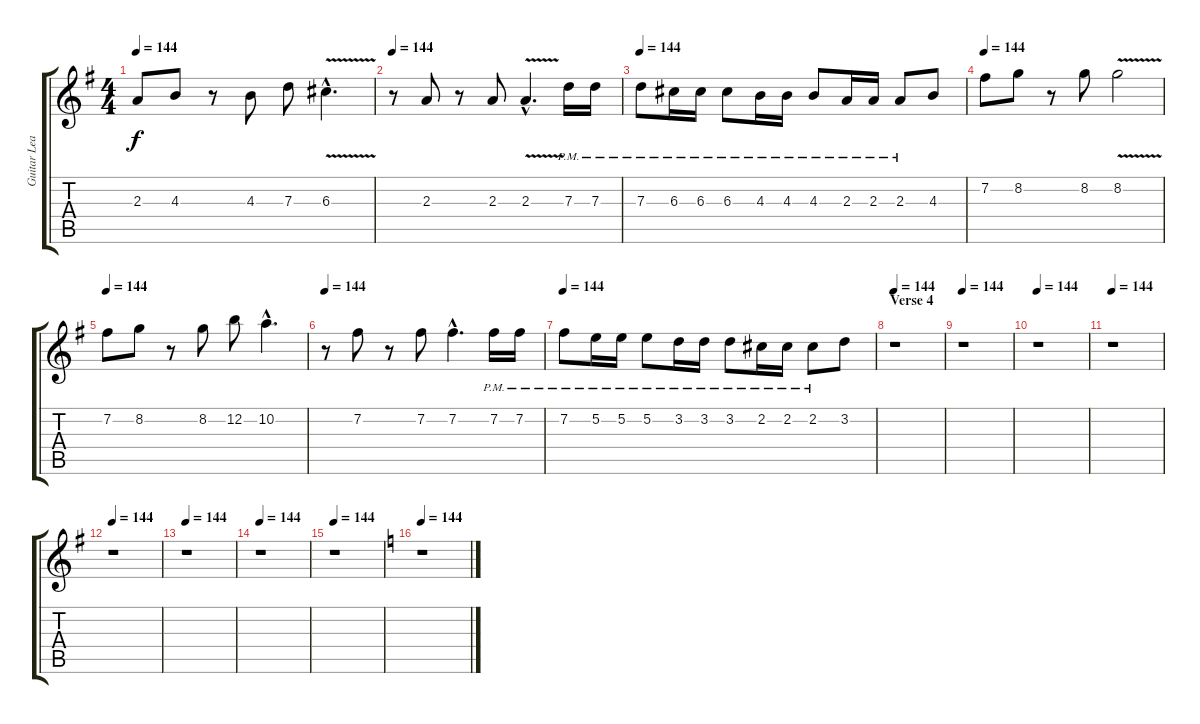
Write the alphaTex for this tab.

\track ("Guitar Lead (Solo)" "Guitar Lea") {instrument distortionguitar}
\staff {score tabs}
\tuning (E4 B3 G3 D3 A2 E2) {hide}
\ts (4 4)
\tempo 144
\clef g2
\ks eminor
2.3.8{dy f} 4.3.8 r.8 4.3.8 7.3.8 6.3{v hac}.4{d} |
\tempo 144
r.8 2.3.8 r.8 2.3.8 2.3{v hac}.4{d} 7.3{pm}.16 7.3{pm}.16 |
\tempo 144
7.3{pm}.8 6.3{pm}.16 6.3{pm}.16 6.3{pm}.8 4.3{pm}.16 4.3{pm}.16 4.3{pm}.8 2.3{pm}.16 2.3{pm}.16 2.3{pm}.8 4.3.8 |
\tempo 144
7.2.8 8.2.8 r.8 8.2.8 8.2{v}.2 |
\tempo 144
7.2.8 8.2.8 r.8 8.2.8 12.2.8 10.2{hac}.4{d} |
\tempo 144
r.8 7.2.8 r.8 7.2.8 7.2{hac}.4{d} 7.2{pm}.16 7.2{pm}.16 |
\tempo 144
7.2{pm}.8 5.2{pm}.16 5.2{pm}.16 5.2{pm}.8 3.2{pm}.16 3.2{pm}.16 3.2{pm}.8 2.2{pm}.16 2.2{pm}.16 2.2{pm}.8 3.2.8 |
\section ("" "Verse 4")
\tempo 144
r.1 |
\tempo 144
r.1 |
\tempo 144
r.1 |
\tempo 144
r.1 |
\tempo 144
r.1 |
\tempo 144
r.1 |
\tempo 144
r.1 |
\tempo 144
r.1 |
\tempo 144
\ks c
r.1
